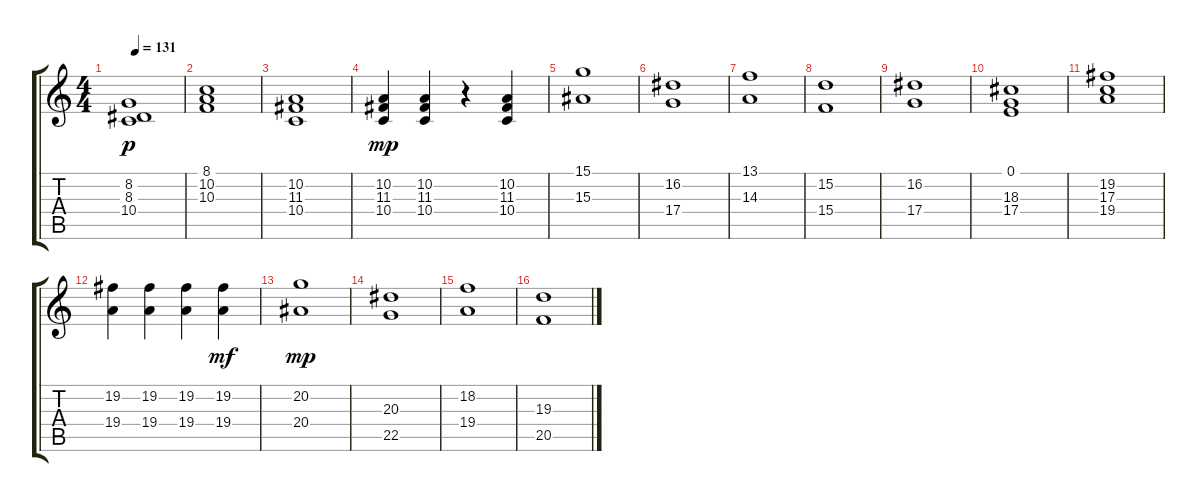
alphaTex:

\track "" {instrument synthstrings1}
\staff {score tabs}
\tuning (E4 B3 G3 D3 A2 E2) {hide}
\ts (4 4)
\tempo 131
\clef g2
\ks c
(8.2 8.3 10.4).1{dy p} |
(8.1 10.2 10.3).1 |
(10.2 11.3 10.4).1 |
(10.2 11.3 10.4).4{dy mp} (10.2 11.3 10.4).4 r.4 (10.2 11.3 10.4).4 |
(15.1 15.3).1 |
(16.2 17.4).1 |
(13.1 14.3).1 |
(15.2 15.4).1 |
(16.2 17.4).1 |
(0.1 18.3 17.4).1 |
(19.2 17.3 19.4).1 |
(19.2 19.4).4 (19.2 19.4).4 (19.2 19.4).4 (19.2 19.4).4{dy mf} |
(20.2 20.4).1{dy mp} |
(20.3 22.5).1 |
(18.2 19.4).1 |
(19.3 20.5).1
